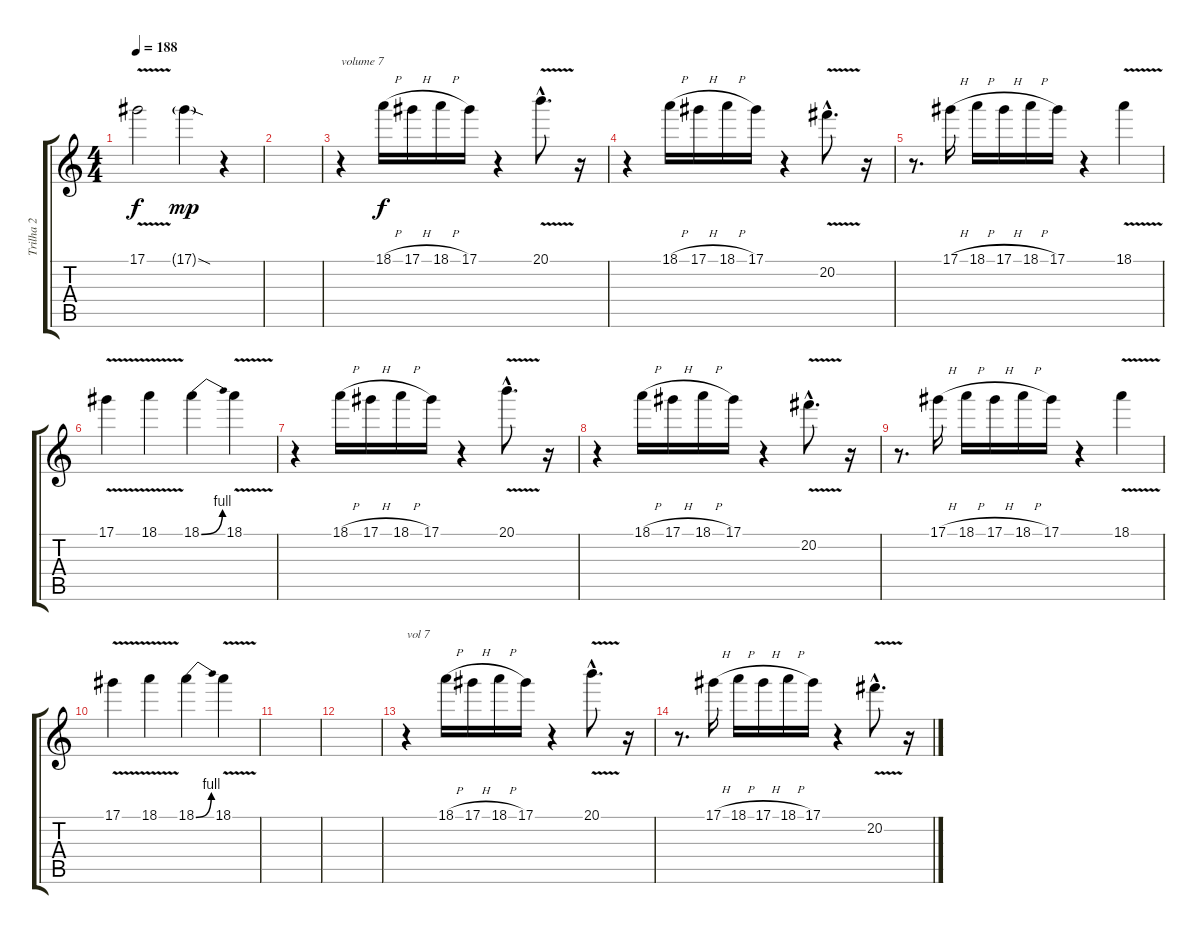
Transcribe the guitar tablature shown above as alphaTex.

\track ("Trilha 2" "Trilha 2") {instrument overdrivenguitar}
\staff {score tabs}
\tuning (Eb4 Bb3 Gb3 Db3 Ab2 Eb2) {hide}
\ts (4 4)
\tempo 188
\clef g2
\ks c
17.1{v}.2{dy f} 17.1{sod g}.4{dy mp} r.4 |
|
r.4{txt "volume 7" volume 7} 18.1{h}.16{dy f} 17.1{h}.16 18.1{h}.16 17.1.16 r.4 20.1{v hac}.8{d} r.16 |
r.4 18.1{h}.16 17.1{h}.16 18.1{h}.16 17.1.16 r.4 20.2{v hac}.8{d} r.16 |
r.8{d} 17.1{h}.16 18.1{h}.16 17.1{h}.16 18.1{h}.16 17.1.16 r.4 18.1{v}.4 |
17.1{v}.4 18.1{v}.4 18.1{be (bend 0 0 60 4)}.4 18.1{v}.4 |
r.4 18.1{h}.16 17.1{h}.16 18.1{h}.16 17.1.16 r.4 20.1{v hac}.8{d} r.16 |
r.4 18.1{h}.16 17.1{h}.16 18.1{h}.16 17.1.16 r.4 20.2{v hac}.8{d} r.16 |
r.8{d} 17.1{h}.16 18.1{h}.16 17.1{h}.16 18.1{h}.16 17.1.16 r.4 18.1{v}.4 |
17.1{v}.4 18.1{v}.4 18.1{be (bend 0 0 60 4)}.4 18.1{v}.4 |
|
|
r.4{txt "vol 7" volume 7} 18.1{h}.16 17.1{h}.16 18.1{h}.16 17.1.16 r.4 20.1{v hac}.8{d} r.16 |
r.8{d} 17.1{h}.16 18.1{h}.16 17.1{h}.16 18.1{h}.16 17.1.16 r.4 20.2{v hac}.8{d} r.16
